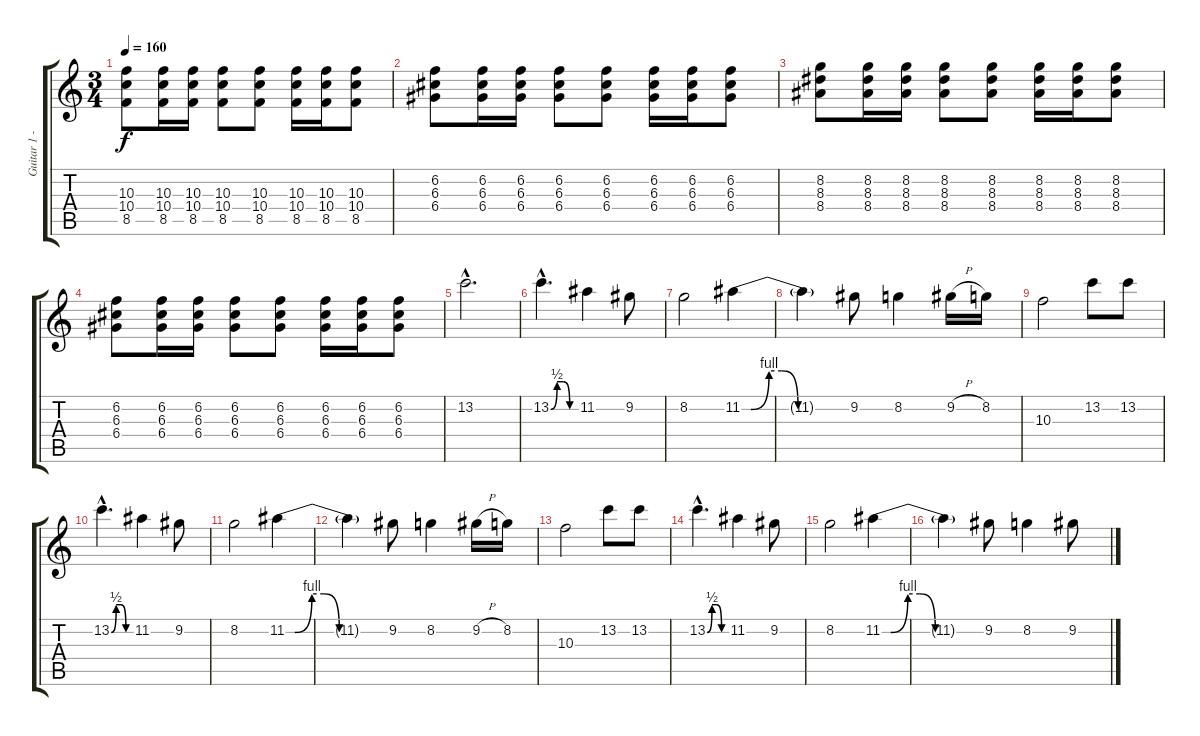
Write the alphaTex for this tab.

\track ("Guitar 1 - Latimer" "Guitar 1 -") {instrument electricguitarjazz}
\staff {score tabs}
\tuning (E4 B3 G3 D3 A2 E2) {hide}
\ts (3 4)
\tempo 160
\clef g2
\ks c
(10.3 10.4 8.5).8{dy f volume 9 instrument overdrivenguitar} (10.3 10.4 8.5).16 (10.3 10.4 8.5).16 (10.3 10.4 8.5).8 (10.3 10.4 8.5).8 (10.3 10.4 8.5).16 (10.3 10.4 8.5).16 (10.3 10.4 8.5).8 |
(6.2 6.3 6.4).8 (6.2 6.3 6.4).16 (6.2 6.3 6.4).16 (6.2 6.3 6.4).8 (6.2 6.3 6.4).8 (6.2 6.3 6.4).16 (6.2 6.3 6.4).16 (6.2 6.3 6.4).8 |
(8.2 8.3 8.4).8 (8.2 8.3 8.4).16 (8.2 8.3 8.4).16 (8.2 8.3 8.4).8 (8.2 8.3 8.4).8 (8.2 8.3 8.4).16 (8.2 8.3 8.4).16 (8.2 8.3 8.4).8 |
(6.2 6.3 6.4).8 (6.2 6.3 6.4).16 (6.2 6.3 6.4).16 (6.2 6.3 6.4).8 (6.2 6.3 6.4).8 (6.2 6.3 6.4).16 (6.2 6.3 6.4).16 (6.2 6.3 6.4).8 |
13.2{hac}.2{d volume 12 instrument overdrivenguitar} |
13.2{be (custom 0 0 15 2 30 2 45 0 60 0) hac}.4{d} 11.2.4 9.2.8 |
8.2.2 11.2{be (custom 0 0 5 0 15 4 22 4 31 0 45 0 60 0)}.4 |
11.2{t}.4 9.2.8 8.2.4 9.2{h}.16 8.2.16 |
10.3.2{instrument overdrivenguitar} 13.2.8 13.2.8 |
13.2{be (custom 0 0 15 2 30 2 45 0 60 0) hac}.4{d} 11.2.4 9.2.8 |
8.2.2 11.2{be (custom 0 0 5 0 15 4 22 4 31 0 45 0 60 0)}.4 |
11.2{t}.4 9.2.8 8.2.4 9.2{h}.16 8.2.16 |
10.3.2{instrument overdrivenguitar} 13.2.8 13.2.8 |
13.2{be (custom 0 0 15 2 30 2 45 0 60 0) hac}.4{d} 11.2.4 9.2.8 |
8.2.2 11.2{be (custom 0 0 5 0 15 4 22 4 31 0 45 0 60 0)}.4 |
11.2{t}.4 9.2.8 8.2.4 9.2.8
